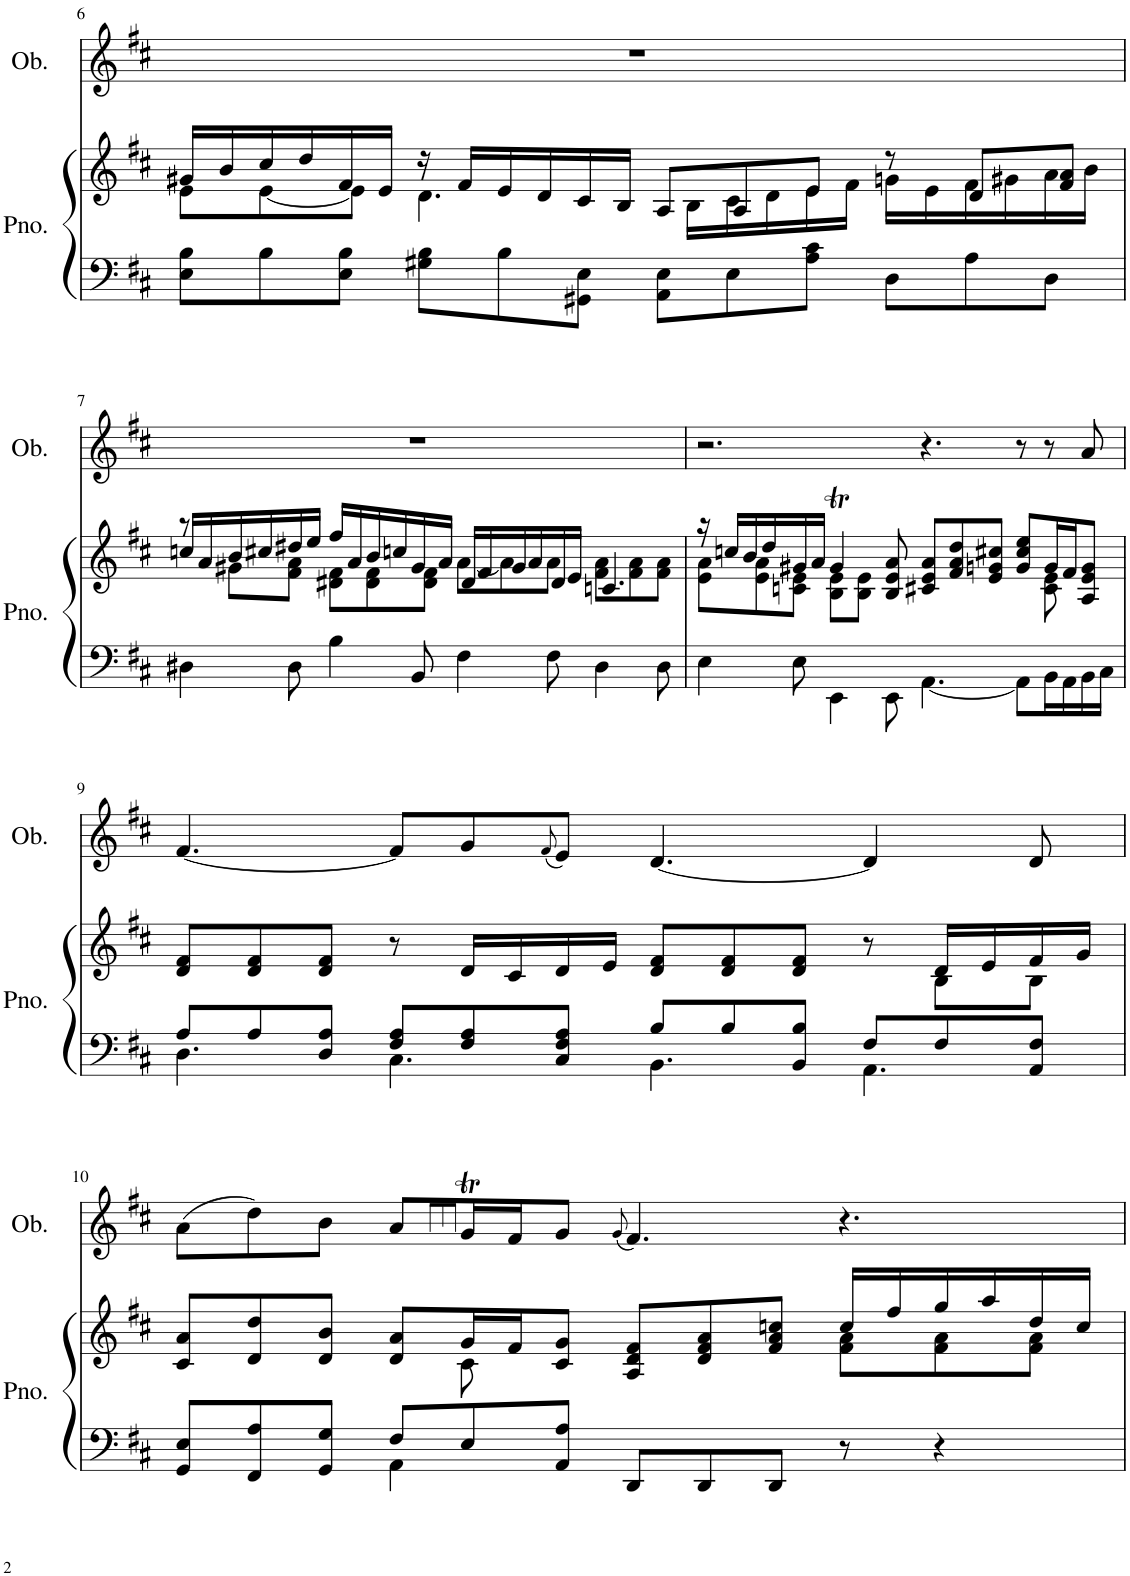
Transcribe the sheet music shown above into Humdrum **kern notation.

**kern	**kern	**kern
*part2	*part2	*part1
*staff3	*staff2	*staff1
*I"Piano	*	*I"Oboe
*I'Pno.	*	*I'Ob.
!!LO:PB:g=z
*clefF4	*clefG2	*clefG2
*k[f#c#]	*k[f#c#]	*k[f#c#]
*M12/8	*M12/8	*M12/8
=6	=6	=6
*	*^	*
8E\ 8B\L	16g#X/LL	8e\L	1.r
.	16b/	.	.
8B\	16cc#/	[8e\	.
.	16dd/	.	.
8E\ 8B\J	16f#/	8e\J]	.
.	16e/JJ	.	.
8G#X\ 8B\L	16r	4.d\	.
.	16f#/LL	.	.
8B\	16e/	.	.
.	16d/	.	.
8GG#X\ 8E\J	16c#/	.	.
.	16B/JJ	.	.
8AA\ 8E\L	8A/L	16ryy	.
.	.	16B\LL	.
8E\	8A/	16c#\	.
.	.	16d\	.
8A\ 8c#\J	8e/J	16e\	.
.	.	16f#\JJ	.
8D\L	8r	16gn\LL	.
.	.	16e\	.
8A\	8d/L	16f#\	.
.	.	16g#X\	.
8D\J	8f#/ 8a/J	16a\	.
.	.	16b\JJ	.
!!LO:LB:g=z
=7	=7	=7	=7
4D#X\	8r	16ccn/LL	1.r
.	.	16a/	.
.	8g#X\L	16b/	.
.	.	16cc#X/	.
8D#\	8f#\ 8a\J	16dd#X/	.
.	.	16ee/JJ	.
4B\	16ff#/LL	8d#X\ 8f#\L	.
.	16a/	.	.
.	16b/	8d#\ 8f#\	.
.	16ccn/	.	.
8BB/	16g#/	8d#\ 8f#\J	.
.	16a/JJ	.	.
4F#\	16d#/LL	[8a\L	.
.	16f#/	.	.
.	16g#/	8a\]	.
.	16a/	.	.
8F#\	16d#/	8a\J	.
.	16e/JJ	.	.
4D#\	4.cn/	8f#\ 8a\L	.
.	.	8f#\ 8a\	.
8D#\	.	8f#\ 8a\J	.
=8	=8	=8	=8
*^	*	*	*
1.ryy	4E\	16r	8e\ 8a\L	2.r
.	.	16ccn/LL	.	.
.	.	16b/	8e\ 8a\	.
.	.	16dd/	.	.
.	8E\	16g#X/	8cn\ 8e\J	.
.	.	16a/JJ	.	.
.	4EE\	4g#t/	8B\ 8e\L	.
.	.	.	8B\ 8e\J	.
.	8EE\	8B/ 8e/ 8a/	8ryy	.
*	*	*v	*v	*
.	[4.AA\	8c#X/ 8e/ 8a/L	4.r
.	.	8f#/ 8a/ 8dd/	.
.	.	8e/ 8gn/ 8cc#X/J	.
.	8AA\L]	8g/ 8cc#/ 8ee/L	8r
*	*	*^	*
.	16BB\L	16g/L	8c#\ 8e\	8r
.	16AA\	16f#/J	.	.
.	16BB\	8A/ 8e/ 8g/J	8ryy	8a/
.	16C#\JJ	.	.	.
!!LO:LB:g=z
=9	=9	=9	=9	=9
4.D\	8A/L	8d/ 8f#/L	4ryy	[4.f#/
.	8A/	8d/ 8f#/	.	.
*	*	*v	*v	*
.	8D/ 8A/J	8d/ 8f#/J	.
4.C#\	8F#/ 8A/L	8r	8f#/L]
.	8F#/ 8A/	16d/LL	8g/
.	.	16c#/	.
.	.	.	(8qf#/
.	8C#/ 8F#/ 8A/J	16d/	8e/J)
.	.	16e/JJ	.
4.BB\	8B/L	8d/ 8f#/L	[4.d/
.	8B/	8d/ 8f#/	.
.	8BB/ 8B/J	8d/ 8f#/J	.
4.AA\	8F#/L	8r	4d/]
*	*	*^	*
.	8F#/	16d/LL	8B\L	.
.	.	16e/	.	.
.	8AA/ 8F#/J	16f#/	8B\J	8d/
.	.	16g/JJ	.	.
!!LO:LB:g=z
=10	=10	=10	=10	=10
8GG/ 8E/L	4.ryy	8c#/ 8a/L	2ryy	(8a\L
8FF#/ 8A/	.	8d/ 8dd/	.	8dd\)
8GG/ 8G/J	.	8d/ 8b/J	.	8b\J
8F#/L	4AA\	8d/ 8a/L	.	8a/L
.	.	.	.	8qg/L
.	.	.	.	8qa/
.	.	.	.	8qg/J
8E/	.	16g/L	8c#\	16gT/L
.	.	16f#/J	.	16f#/J
8AA/ 8A/J	2..ryy	8c#/ 8g/J	2ryy	8g/J
.	.	.	.	(8qg/
8DD/L	.	8A/ 8d/ 8f#/L	.	4.f#/)
8DD/	.	8d/ 8f#/ 8a/	.	.
8DD/J	.	8f#/ 8a/ 8ccn/J	.	.
8r	.	16cc/LL	8f#\ 8a\L	4.r
.	.	16ff#/	.	.
4r	.	16gg/	8f#\ 8a\	.
.	.	16aa/	.	.
.	.	16dd/	8f#\ 8a\J	.
.	.	16cc/JJ	.	.
*v	*v	*	*	*
*	*v	*v	*
=	=	=
*-	*-	*-
